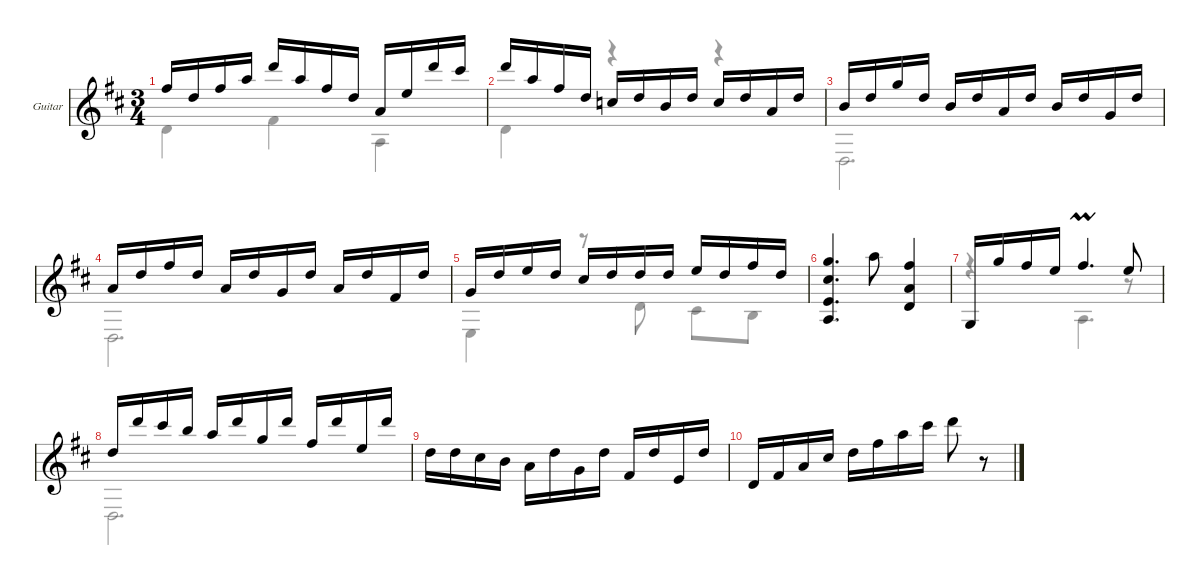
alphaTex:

\hideDynamics
\bracketExtendMode nobrackets
\firstSystemTrackNameOrientation horizontal
\otherSystemsTrackNameOrientation horizontal
\track ("Guitar" "Guitar") {instrument acousticguitarnylon}
\staff {score}
\tuning (E5 A4 D4 G3)
\displaytranspose 0
\voice
\ts (3 4)
\tempo (90 hide)
\clef g2
\ks d
2.1{acc #}.16{dy ff beam Up} 5.2{acc forcenatural}.16{beam Up} 9.2{acc #}.16{beam Up} 12.2{acc forcenatural}.16{beam Up} 10.1{acc forcenatural}.16{beam Up} 12.2{acc forcenatural}.16{beam Up} 9.2{acc #}.16{beam Up} 5.2{acc forcenatural}.16{beam Up} 7.3{acc forcenatural}.16{beam Up} 7.2{acc forcenatural}.16{beam Up} 10.1{acc forcenatural}.16{beam Up} 9.1{acc #}.16{beam Up} |
10.1{acc forcenatural}.16{beam Up} 12.2{acc forcenatural}.16{beam Up} 9.2{acc #}.16{beam Up} 5.2{acc forcenatural}.16{beam Up} 3.2{acc forcenatural}.16{beam Up} 5.2{acc forcenatural}.16{beam Up} 2.2{acc forcenatural}.16{beam Up} 5.2{acc forcenatural}.16{beam Up} 3.2{acc forcenatural}.16{beam Up} 5.2{acc forcenatural}.16{beam Up} 7.3{acc forcenatural}.16{beam Up} 5.2{acc forcenatural}.16{beam Up} |
2.2{acc forcenatural}.16{beam Up} 5.2{acc forcenatural}.16{beam Up} 3.1{acc forcenatural}.16{beam Up} 5.2{acc forcenatural}.16{beam Up} 2.2{acc forcenatural}.16{beam Up} 5.2{acc forcenatural}.16{beam Up} 7.3{acc forcenatural}.16{beam Up} 5.2{acc forcenatural}.16{beam Up} 2.2{acc forcenatural}.16{beam Up} 5.2{acc forcenatural}.16{beam Up} 5.3{acc forcenatural}.16{beam Up} 5.2{acc forcenatural}.16{beam Up} |
7.3{acc forcenatural}.16{beam Up} 5.2{acc forcenatural}.16{beam Up} 2.1{acc #}.16{beam Up} 5.2{acc forcenatural}.16{beam Up} 7.3{acc forcenatural}.16{beam Up} 5.2{acc forcenatural}.16{beam Up} 5.3{acc forcenatural}.16{beam Up} 5.2{acc forcenatural}.16{beam Up} 7.3{acc forcenatural}.16{beam Up} 5.2{acc forcenatural}.16{beam Up} 4.3{acc #}.16{beam Up} 5.2{acc forcenatural}.16{beam Up} |
5.3{acc forcenatural}.16{beam Up} 5.2{acc forcenatural}.16{beam Up} 7.2{acc forcenatural}.16{beam Up} 5.2{acc forcenatural}.16{beam Up} 4.2{acc #}.16{beam Up} 5.2{acc forcenatural}.16{beam Up} 5.2{acc forcenatural}.16{beam Up} 5.2{acc forcenatural}.16{beam Up} 7.2{acc forcenatural}.16{beam Up} 5.2{acc forcenatural}.16{beam Up} 2.1{acc #}.16{beam Up} 5.2{acc forcenatural}.16{beam Up} |
(2.4{acc forcenatural} 2.3{acc forcenatural} 4.2{acc #} 3.1{acc forcenatural}).4{d beam Up} 5.1{acc forcenatural}.8{beam Down} (0.3{acc forcenatural} 0.2{acc forcenatural} 2.1{acc #}).4{beam Up} |
0.4{acc forcenatural}.16{beam Up} 3.1{acc forcenatural}.16{beam Up} 2.1{acc #}.16{beam Up} 7.2{acc forcenatural}.16{beam Up} 2.1{acc # umordent}.4{d beam Up} 7.2{acc forcenatural}.8{beam Up} |
12.3{acc forcenatural}.16{beam Up} 10.1{acc forcenatural}.16{beam Up} 9.1{acc #}.16{beam Up} 7.1{acc forcenatural}.16{beam Up} 5.1{acc forcenatural}.16{beam Up} 10.1{acc forcenatural}.16{beam Up} 10.2{acc forcenatural}.16{beam Up} 10.1{acc forcenatural}.16{beam Up} 9.2{acc #}.16{beam Up} 10.1{acc forcenatural}.16{beam Up} 7.2{acc forcenatural}.16{beam Up} 10.1{acc forcenatural}.16{beam Up} |
12.3{acc forcenatural}.16{beam Down} 12.3{acc forcenatural}.16{beam Down} 11.3{acc #}.16{beam Down} 9.3{acc forcenatural}.16{beam Down} 7.3{acc forcenatural}.16{beam Down} 5.2{acc forcenatural}.16{beam Down} 5.3{acc forcenatural}.16{beam Down} 5.2{acc forcenatural}.16{beam Down} 4.3{acc #}.16{beam Up} 5.2{acc forcenatural}.16{beam Up} 2.3{acc forcenatural}.16{beam Up} 5.2{acc forcenatural}.16{beam Up} |
7.4{acc forcenatural}.16{beam Up} 4.3{acc #}.16{beam Up} 7.3{acc forcenatural}.16{beam Up} 4.2{acc #}.16{beam Up} 5.2{acc forcenatural}.16{beam Down} 2.1{acc #}.16{beam Down} 5.1{acc forcenatural}.16{beam Down} 9.1{acc #}.16{beam Down} 10.1{acc forcenatural}.8{beam Down} r.8{beam Down}
\voice
\clef g2
\ottava regular
\simile none
\ks d
0.3{acc forcenatural}.4{dy mf beam Down} 11.4{acc #}.4{beam Down} 2.4{acc forcenatural}.4{beam Down} |
-14.1{acc forcenatural}.4{beam Down} r.4{beam Down} r.4{beam Down} |
-26.1{acc forcenatural}.2{d beam Down} |
-26.1{acc forcenatural}.2{d beam Down} |
-24.1{acc forcenatural}.4{beam Down} r.8{beam Down} 0.3{acc forcenatural}.8{beam Down} 6.4{acc #}.8{beam Down} -17.1{acc forcenatural}.8{beam Down} |
|
r.4{beam Down} -19.1{acc forcenatural}.4{d dy ff beam Down} r.8{beam Down} |
-5.4{acc forcenatural}.2{d beam Down} |
|
